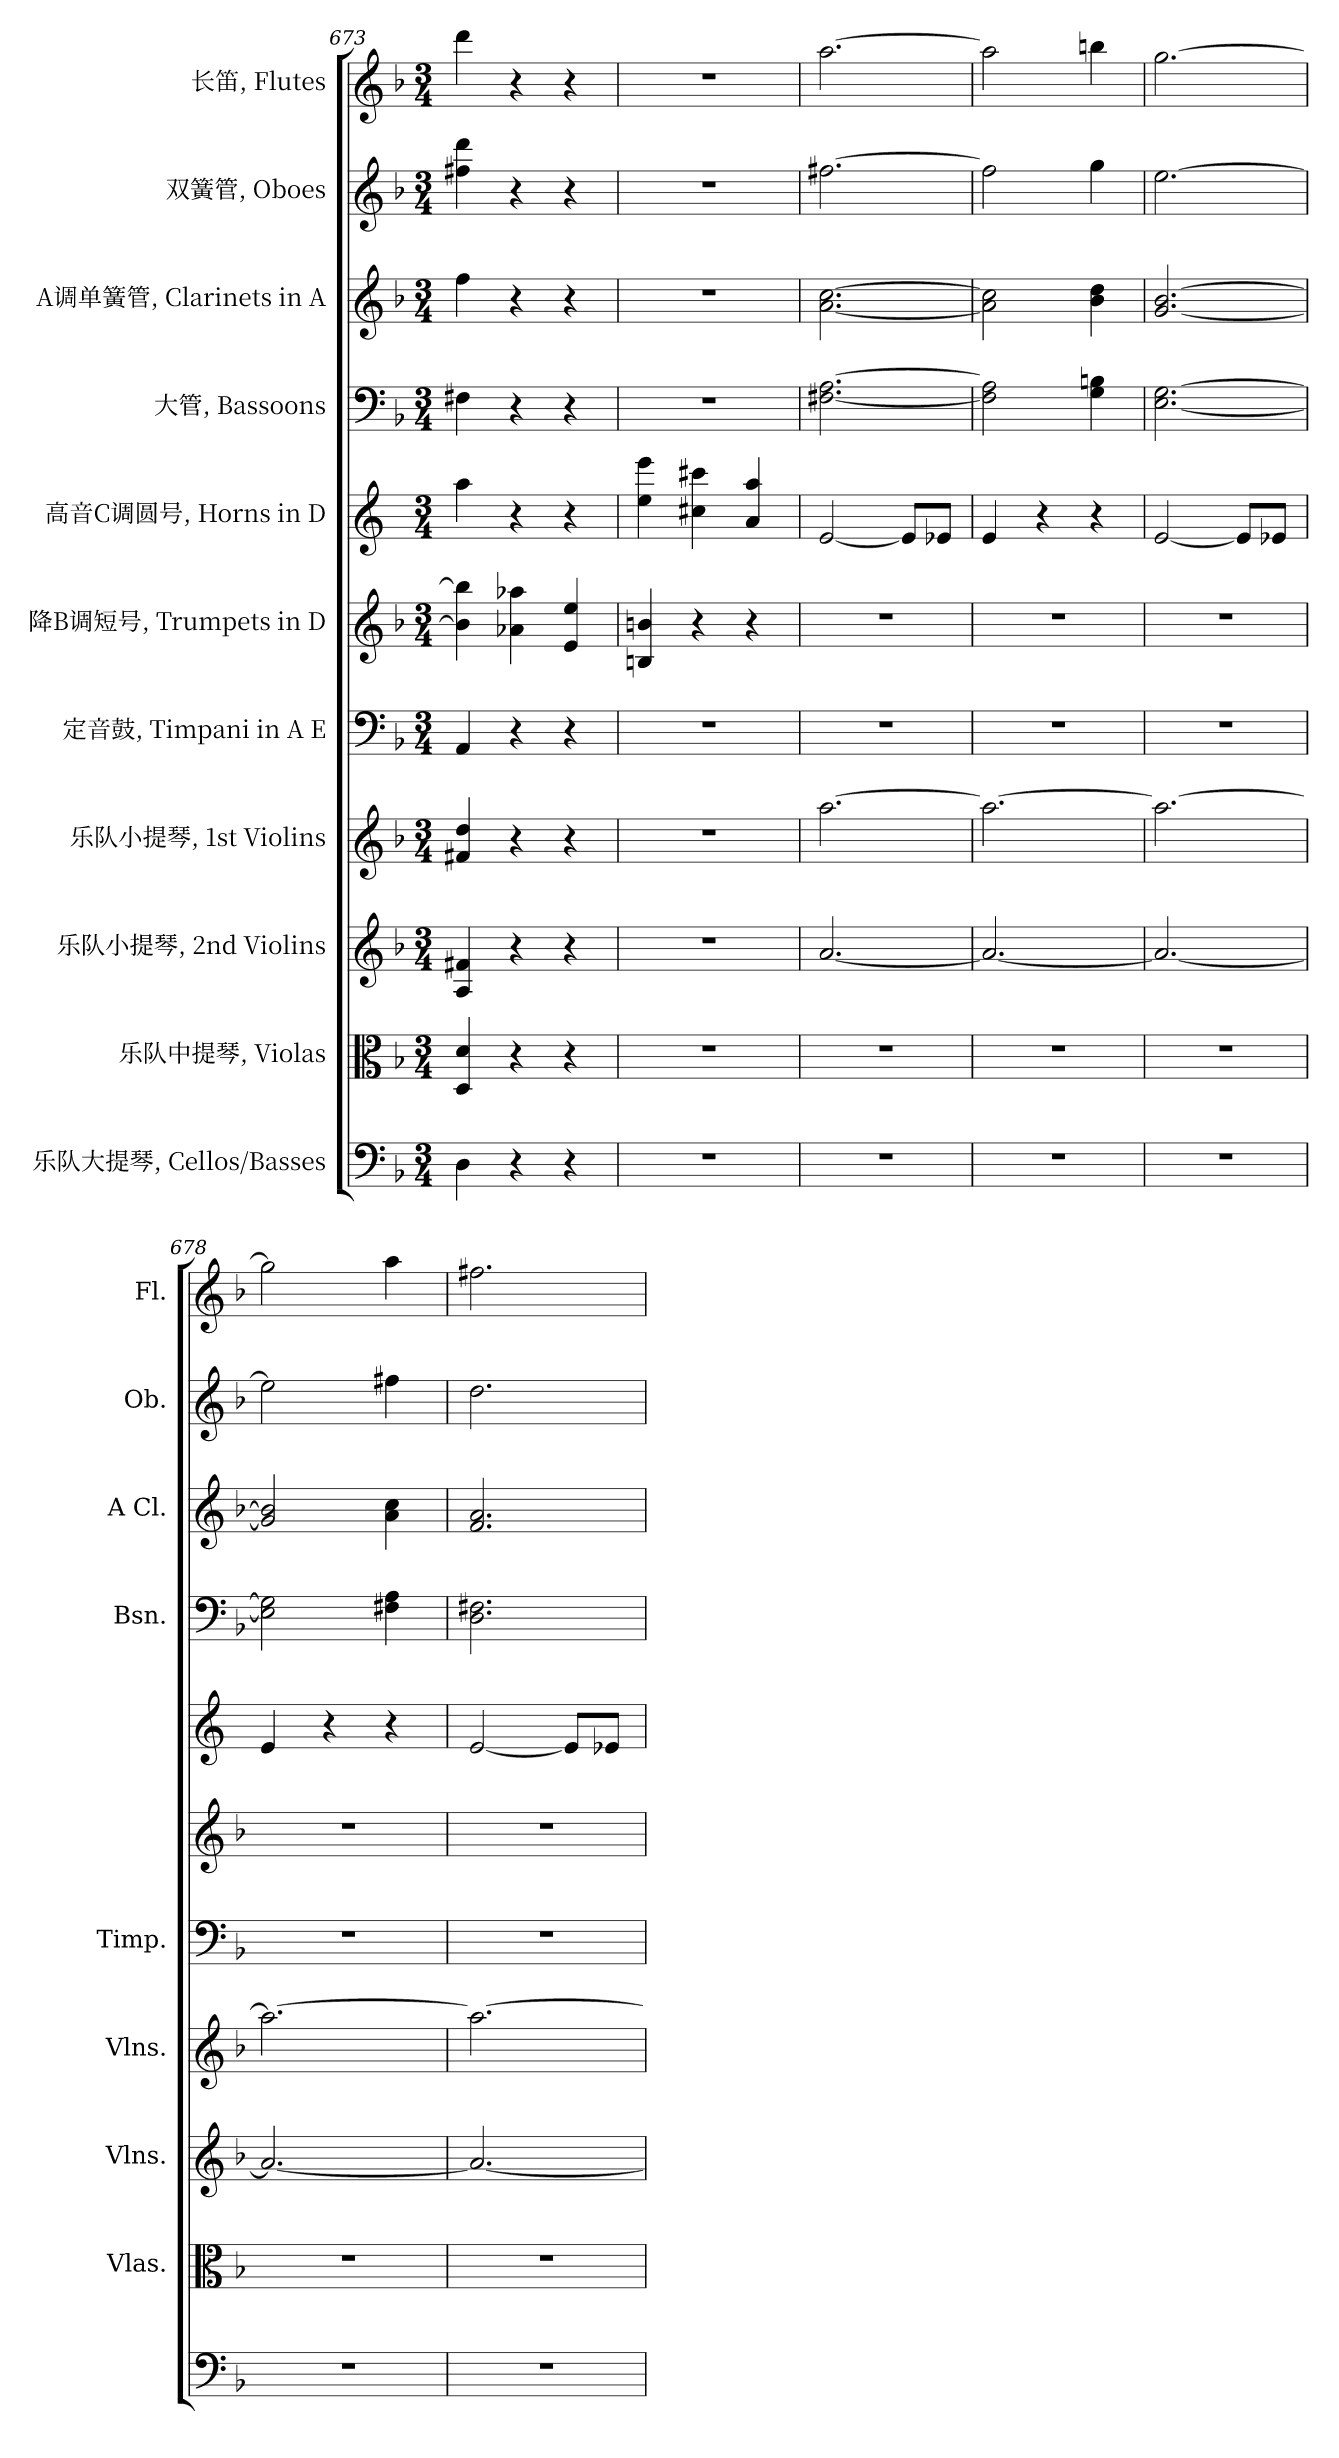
**kern	**kern	**kern	**kern	**kern	**kern	**kern	**kern	**kern	**kern	**kern
*part11	*part10	*part9	*part8	*part7	*part6	*part5	*part4	*part3	*part2	*part1
*staff11	*staff10	*staff9	*staff8	*staff7	*staff6	*staff5	*staff4	*staff3	*staff2	*staff1
*I"乐队大提琴, Cellos/Basses	*I"乐队中提琴, Violas	*I"乐队小提琴, 2nd Violins	*I"乐队小提琴, 1st Violins	*I"定音鼓, Timpani in A E	*I"降B调短号, Trumpets in D	*I"高音C调圆号, Horns in D	*I"大管, Bassoons	*I"A调单簧管, Clarinets in A	*I"双簧管, Oboes	*I"长笛, Flutes
*	*I'Vlas.	*I'Vlns.	*I'Vlns.	*I'Timp.	*	*	*I'Bsn.	*I'A Cl.	*I'Ob.	*I'Fl.
*clefF4	*clefC3	*clefG2	*clefG2	*clefF4	*clefG2	*clefG2	*clefF4	*clefG2	*clefG2	*clefG2
*	*	*	*	*	*ITrd1c2	*ITrd4c7	*	*ITrd2c3	*	*
*k[b-]	*k[b-]	*k[b-]	*k[b-]	*k[b-]	*k[b-e-a-]	*k[b-]	*k[b-]	*k[f#c#]	*k[b-]	*k[b-]
*M3/4	*M3/4	*M3/4	*M3/4	*M3/4	*M3/4	*M3/4	*M3/4	*M3/4	*M3/4	*M3/4
=673	=673	=673	=673	=673	=673	=673	=673	=673	=673	=673
4D\	4D/ 4d/	4A/ 4f#X/	4f#X/ 4dd/	4AA/	4a\] 4aa\]	4dd\	4F#X\	4dd\	4ff#X\ 4ddd\	4ddd\
4r	4r	4r	4r	4r	4g-X\ 4gg-X\	4r	4r	4r	4r	4r
4r	4r	4r	4r	4r	4d/ 4dd/	4r	4r	4r	4r	4r
=674	=674	=674	=674	=674	=674	=674	=674	=674	=674	=674
2.r	2.r	2.r	2.r	2.r	4An/ 4an/	4a\ 4aa\	2.r	2.r	2.r	2.r
.	.	.	.	.	4r	4f#X\ 4ff#X\	.	.	.	.
.	.	.	.	.	4r	4d/ 4dd/	.	.	.	.
=675	=675	=675	=675	=675	=675	=675	=675	=675	=675	=675
2.r	2.r	[2.a/	[2.aa\	2.r	2.r	[2A/	[2.F#X\ [2.A\	[2.f#\ [2.a\	[2.ff#X\	[2.aa\
.	.	.	.	.	.	8A/L]	.	.	.	.
.	.	.	.	.	.	8A-X/J	.	.	.	.
!!LO:PB:g=z
=676	=676	=676	=676	=676	=676	=676	=676	=676	=676	=676
2.r	2.r	2.a/_	2.aa\_	2.r	2.r	4A/	2F#\] 2A\]	2f#\] 2a\]	2ff#\]	2aa\]
.	.	.	.	.	.	4r	.	.	.	.
.	.	.	.	.	.	4r	4G\ 4Bn\	4g\ 4b\	4gg\	4bbn\
=677	=677	=677	=677	=677	=677	=677	=677	=677	=677	=677
2.r	2.r	2.a/_	2.aa\_	2.r	2.r	[2A/	[2.E\ [2.G\	[2.e/ [2.g/	[2.ee\	[2.gg\
.	.	.	.	.	.	8A/L]	.	.	.	.
.	.	.	.	.	.	8A-X/J	.	.	.	.
=678	=678	=678	=678	=678	=678	=678	=678	=678	=678	=678
2.r	2.r	2.a/_	2.aa\_	2.r	2.r	4A/	2E\] 2G\]	2e/] 2g/]	2ee\]	2gg\]
.	.	.	.	.	.	4r	.	.	.	.
.	.	.	.	.	.	4r	4F#X\ 4A\	4f#\ 4a\	4ff#X\	4aa\
=679	=679	=679	=679	=679	=679	=679	=679	=679	=679	=679
2.r	2.r	2.a/_	2.aa\_	2.r	2.r	[2A/	2.D\ 2.F#X\	2.d/ 2.f#/	2.dd\	2.ff#X\
.	.	.	.	.	.	8A/L]	.	.	.	.
.	.	.	.	.	.	8A-X/J	.	.	.	.
=	=	=	=	=	=	=	=	=	=	=
*-	*-	*-	*-	*-	*-	*-	*-	*-	*-	*-
